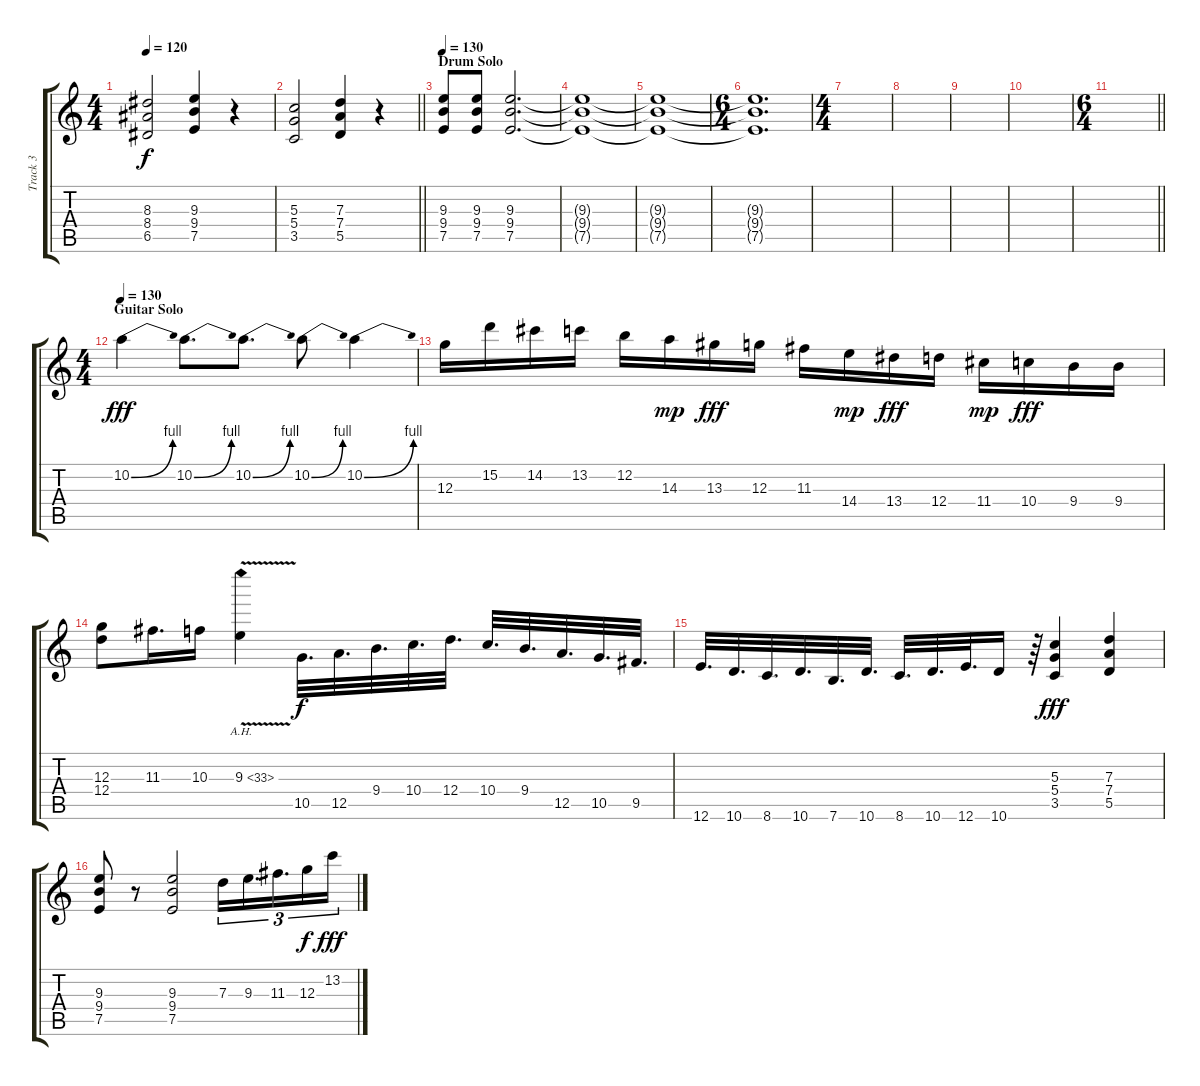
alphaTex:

\track ("Track 3" "Track 3") {instrument distortionguitar}
\staff {score tabs}
\tuning (E4 B3 G3 D3 A2 E2) {hide}
\ts (4 4)
\tempo 120
\clef g2
\ks c
(8.3 8.4 6.5).2{dy f} (9.3 9.4 7.5).4 r.4 |
\barLineRight lightlight
(5.3 5.4 3.5).2 (7.3 7.4 5.5).4 r.4 |
\section ("" "Drum Solo")
\tempo 130
(9.3 9.4 7.5).8 (9.3 9.4 7.5).8 (9.3 9.4 7.5).2{d} |
(9.3{t} 9.4{t} 7.5{t}).1 |
(9.3{t} 9.4{t} 7.5{t}).1{volume 0} |
\ts (6 4)
(9.3{t} 9.4{t} 7.5{t}).1{d} |
\ts (4 4)
|
|
|
|
\ts (6 4)
\barLineRight lightlight
|
\ts (4 4)
\section ("" "Guitar Solo")
\tempo 130
10.2{be (bend 0 0 60 4)}.4{dy fff volume 16} 10.2{be (bend 0 0 60 4)}.8{d} 10.2{be (bend 0 0 60 4)}.8{d} 10.2{be (bend 0 0 60 4)}.8 10.2{be (bend 0 0 60 4)}.4 |
12.3.16 15.2.16 14.2.16 13.2.16 12.2.16 14.3.16{dy mp} 13.3.16{dy fff} 12.3.16 11.3.16 14.4.16{dy mp} 13.4.16{dy fff} 12.4.16 11.4.16{dy mp} 10.4.16{dy fff} 9.4.16 9.4.16 |
(12.3 12.4).8 11.3.16{d} 10.3.16 9.3{ah 24 v}.4 10.5.32{d dy f} 12.5.32{d} 9.4.32{d} 10.4.32{d} 12.4.32{d} 10.4.32{d} 9.4.32{d} 12.5.32{d} 10.5.32{d} 9.5.32{d} |
12.6.32{d} 10.6.32{d} 8.6.32{d} 10.6.32{d} 7.6.32{d} 10.6.32{d} 8.6.32{d} 10.6.32{d} 12.6.32{d} 10.6.16 r.64 (5.3 5.4 3.5).4{dy fff} (7.3 7.4 5.5).4 |
(9.3 9.4 7.5).8 r.8 (9.3 9.4 7.5).2 7.3.16{tu (3 2)} 9.3.16{d tu (3 2)} 11.3.16{d tu (3 2)} 12.3.16{tu (3 2) dy f} 13.2.16{tu (3 2) dy fff}
